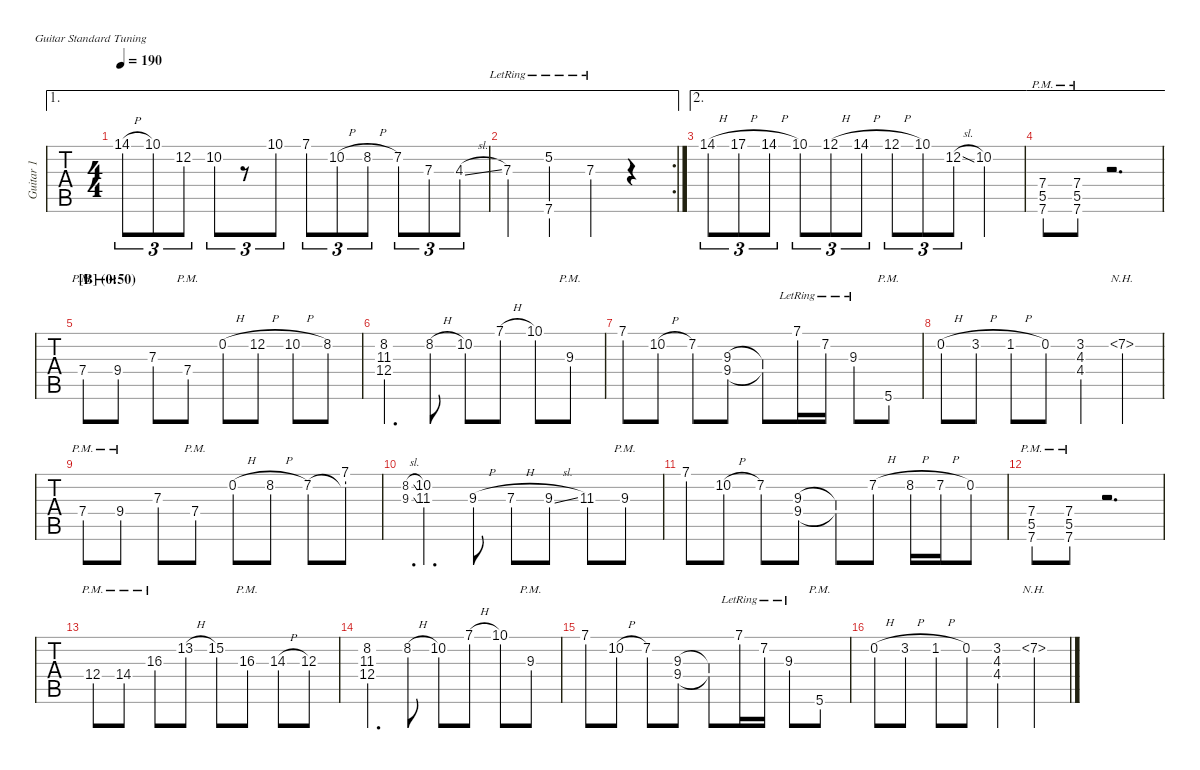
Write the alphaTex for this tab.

\defaultSystemsLayout 4
\hideDynamics
\bracketExtendMode nobrackets
\multiTrackTrackNamePolicy allsystems
\firstSystemTrackNameMode fullname
\otherSystemsTrackNameMode fullname
\otherSystemsTrackNameOrientation horizontal
\track ("Guitar 1" "Guitar 1") {instrument overdrivenguitar}
\staff {tabs}
\tuning (E4 B3 G3 D3 A2 E2)
\ae 1
\ts (4 4)
\scale
1.00996
\tempo 190
\accidentals auto
\clef g2
\ottava regular
\simile none
\ks c
14.1{h acc #}.8{tu (3 2) dy mf} 10.1.8{tu (3 2)} 12.2.8{tu (3 2)} 10.2.8{tu (3 2)} r.8{tu (3 2)} 10.1.8{tu (3 2)} 7.1.8{tu (3 2)} 10.2{h}.8{tu (3 2)} 8.2{h}.8{tu (3 2)} 7.2{acc #}.8{tu (3 2)} 7.3.8{tu (3 2)} 4.3{sl}.8{tu (3 2)} |
\ae 1
\rc 2
\scale
1.00158 7.3{lr}.4 (7.6{lr} 5.2{lr}).4 7.3{lr}.4 r.4 |
\ae 2
\scale
1.00256 14.1{h acc #}.8{tu (3 2)} 17.1{h}.8{tu (3 2)} 14.1{h acc #}.8{tu (3 2)} 10.1.8{tu (3 2)} 12.1{h}.8{tu (3 2)} 14.1{h acc #}.8{tu (3 2)} 12.1{h}.8{tu (3 2)} 10.1.8{tu (3 2)} 12.2{sl}.8{tu (3 2)} 10.2.4 |
\ae 2
\scale
0.997441 (7.6{pm} 7.4{pm} 5.5{pm}).8{instrument acousticguitarsteel} (7.6{pm} 7.4{pm} 5.5{pm}).8 r.2{d} |
\section ("B" "(0:50)")
\scale
1.00617 7.4{pm}.8 9.4{pm}.8 7.3.8 7.4{pm}.8 0.2{h}.8 12.2{h}.8 10.2{h}.8 8.2.8 |
\scale
0.990977 (12.4 8.2 11.3{acc #}).4{d} 8.2{h}.8 10.2.8 7.1{h}.8 10.1.8 9.3{pm}.8 |
\scale
0.999337 7.1.8 10.2{h}.8 7.2{acc #}.8 (9.4 9.3).8 (9.4{t} 9.3{t}).8 7.1{lr}.16 7.2{lr acc #}.16 9.3{lr}.8 5.6{pm}.8 |
\scale
1.00352 0.2{h}.8 3.2{h}.8 1.2{h}.8 0.2.8 (4.4{acc #} 4.3 3.2).4 7.2{nh acc #}.4 |
\scale
1.00199 7.4{pm}.8 9.4{pm}.8 7.3.8 7.4{pm}.8 0.2{h}.8 8.2{h}.8 7.2{acc #}.8 (7.1 7.2{t acc #}).8 |
\scale
0.999336 (9.3{sl} 8.2{sl}).8{d gr onbeat} (10.2 11.3{acc #}).4{d} 9.3{h}.8 7.3{h}.8 9.3{sl}.8 11.3{acc #}.8 9.3{pm}.8 |
\scale
1.00352 7.1.8 10.2{h}.8 7.2{acc #}.8 (9.4 9.3).8 (9.4{t} 9.3{t}).8 7.2{h acc #}.8 8.2{h}.16 7.2{h acc #}.16 0.2.8 |
\scale
0.995157 (7.6{pm} 7.4{pm} 5.5{pm}).8 (7.6{pm} 7.4{pm} 5.5{pm}).8 r.2{d} |
\scale
1.01035 12.4{pm}.8 14.4{pm}.8 16.3{pm}.8 13.2{h}.8 15.2.8 16.3{pm}.8 14.3{h}.8 12.3.8 |
\scale
1.00352 (12.4 8.2 11.3{acc #}).4{d} 8.2{h}.8 10.2.8 7.1{h}.8 10.1.8 9.3{pm}.8 |
\scale
0.986798 7.1.8 10.2{h}.8 7.2{acc #}.8 (9.4 9.3).8 (9.4{t} 9.3{t}).8 7.1{lr}.16 7.2{lr acc #}.16 9.3{lr}.8 5.6{pm}.8 |
\scale
0.999336 0.2{h}.8 3.2{h}.8 1.2{h}.8 0.2.8 (4.4{acc #} 4.3 3.2).4 7.2{nh acc #}.4
